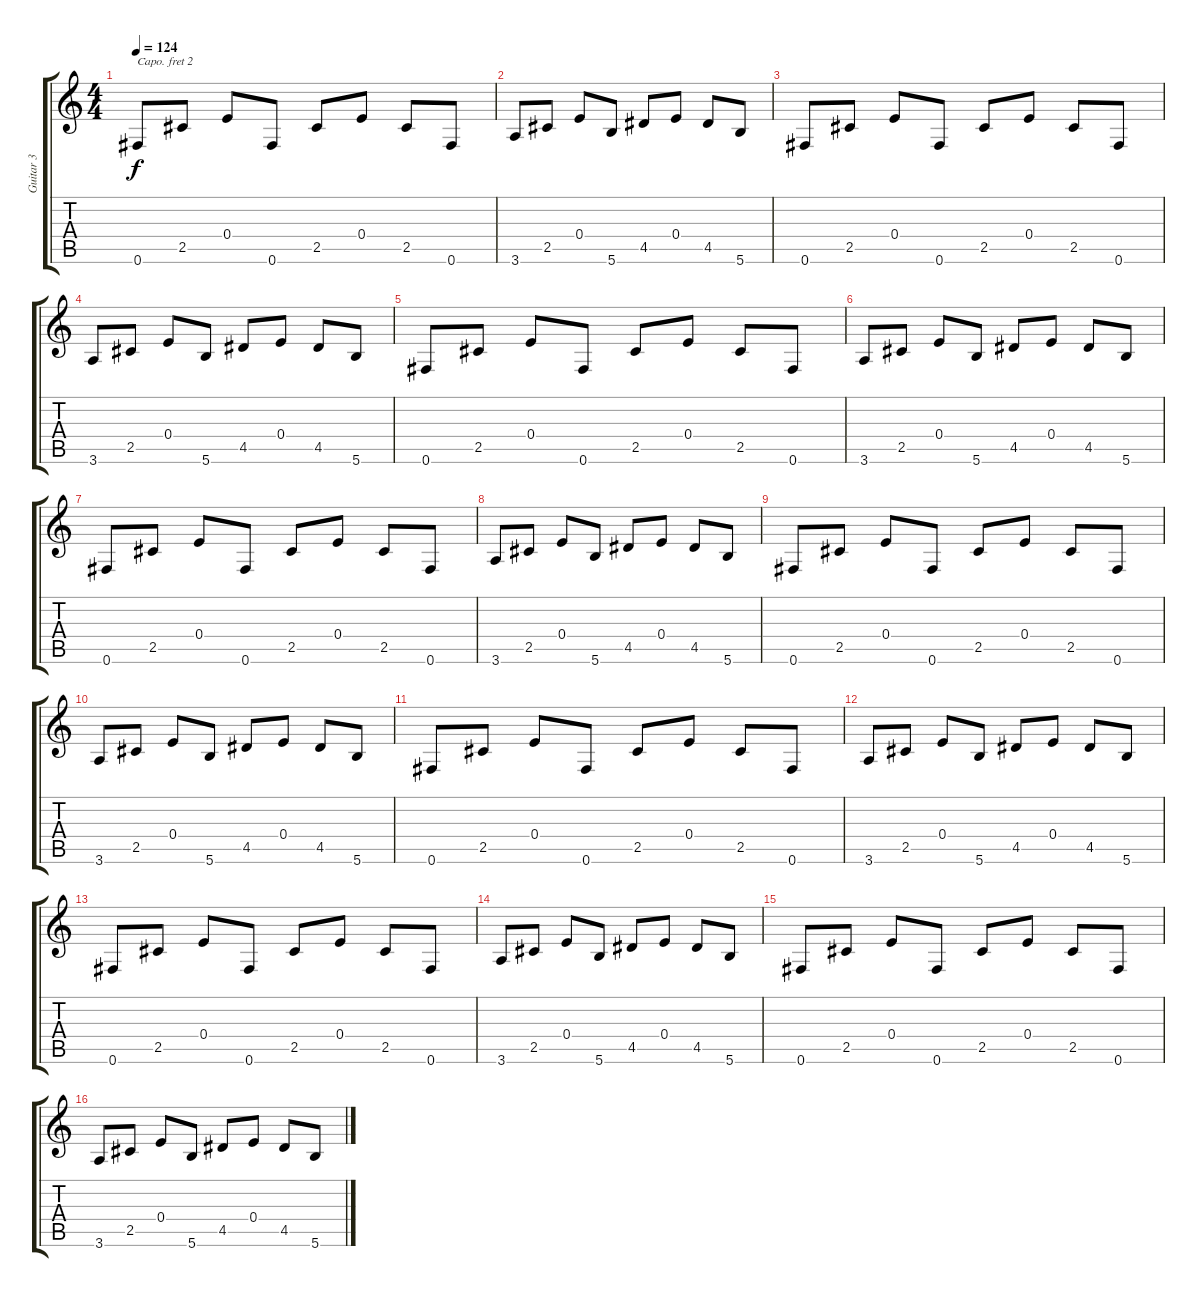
\track ("Guitar 3" "Guitar 3") {instrument electricguitarclean}
\staff {score tabs}
\capo 2
\tuning (E4 B3 G3 D3 A2 E2) {hide}
\ts (4 4)
\tempo 124
\clef g2
\ks c
0.6.8{dy f} 2.5.8 0.4.8 0.6.8 2.5.8 0.4.8 2.5.8 0.6.8 |
3.6.8 2.5.8 0.4.8 5.6.8 4.5.8 0.4.8 4.5.8 5.6.8 |
0.6.8 2.5.8 0.4.8 0.6.8 2.5.8 0.4.8 2.5.8 0.6.8 |
3.6.8 2.5.8 0.4.8 5.6.8 4.5.8 0.4.8 4.5.8 5.6.8 |
0.6.8 2.5.8 0.4.8 0.6.8 2.5.8 0.4.8 2.5.8 0.6.8 |
3.6.8 2.5.8 0.4.8 5.6.8 4.5.8 0.4.8 4.5.8 5.6.8 |
0.6.8 2.5.8 0.4.8 0.6.8 2.5.8 0.4.8 2.5.8 0.6.8 |
3.6.8 2.5.8 0.4.8 5.6.8 4.5.8 0.4.8 4.5.8 5.6.8 |
0.6.8 2.5.8 0.4.8 0.6.8 2.5.8 0.4.8 2.5.8 0.6.8 |
3.6.8 2.5.8 0.4.8 5.6.8 4.5.8 0.4.8 4.5.8 5.6.8 |
0.6.8 2.5.8 0.4.8 0.6.8 2.5.8 0.4.8 2.5.8 0.6.8 |
3.6.8 2.5.8 0.4.8 5.6.8 4.5.8 0.4.8 4.5.8 5.6.8 |
0.6.8 2.5.8 0.4.8 0.6.8 2.5.8 0.4.8 2.5.8 0.6.8 |
3.6.8 2.5.8 0.4.8 5.6.8 4.5.8 0.4.8 4.5.8 5.6.8 |
0.6.8 2.5.8 0.4.8 0.6.8 2.5.8 0.4.8 2.5.8 0.6.8 |
3.6.8 2.5.8 0.4.8 5.6.8 4.5.8 0.4.8 4.5.8 5.6.8
